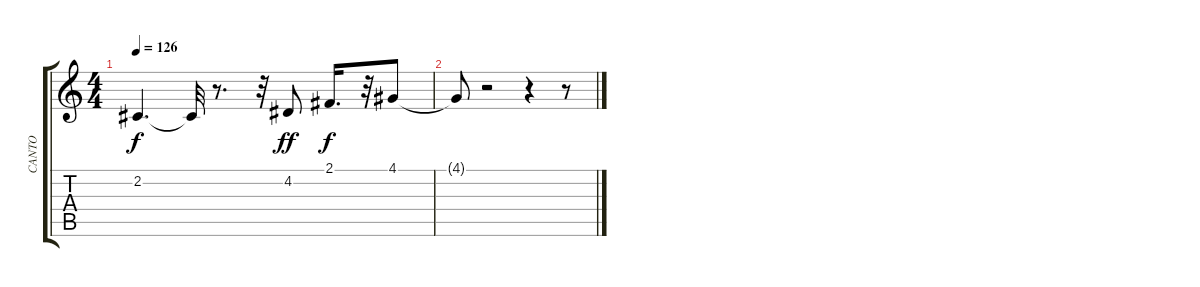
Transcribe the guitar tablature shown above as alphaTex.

\track ("CANTO" "CANTO") {instrument pad3polysynth}
\staff {score tabs}
\tuning (E4 B3 G3 D3 A2 E2) {hide}
\ts (4 4)
\tempo 126
\clef g2
\ks c
2.2{t}.4{d dy f} 2.2{t}.32 r.8{d} r.32 4.2.8{dy ff} 2.1.16{d dy f} r.32 4.1.8 |
4.1{t}.8 r.2 r.4 r.8
